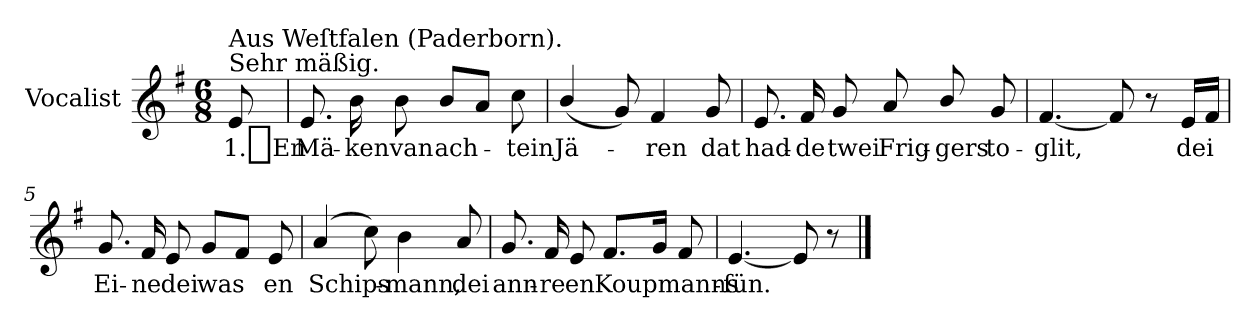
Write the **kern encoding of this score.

**kern	**text
*part1	*part1
*staff1	*staff1
*I"Vocalist	*
*k[f#]	*
*e:	*
*M6/8	*
=	=
!LO:TX:a:t=Sehr mäßig.	!
!LO:TX:a:t=Aus Weſtfalen (Paderborn).	!
8e	1._En
=1	=1
8.e	Mä-
16b	-ken
8b	van
8bL	ach-
8aJ	.
8cc	-tein
=2	=2
(4b/	Jä-
8g)	.
4f#	-ren
8g	dat
=3	=3
8.e	had-
16f#	-de
8g	twei
8a	Frig-
8b/	-gers
8g	to-
=4	=4
[4.f#	-glit,
8f#]	.
8r	.
16eLL	dei
16f#JJ	.
=5	=5
8.g	Ei-
16f#	-ne
8e	dei
8gL	was
8f#J	.
8e	en
=6	=6
(4a	Schips-
8cc)	.
4b	-mann,
8a	dei
=7	=7
8.g	ann-
16f#	-re
8e	en
8.f#L	Koupmanns-
16gJk	.
8f#	.
=8	=8
[4.e	-ſün.
8e]	.
8r	.
==	==
*-	*-
